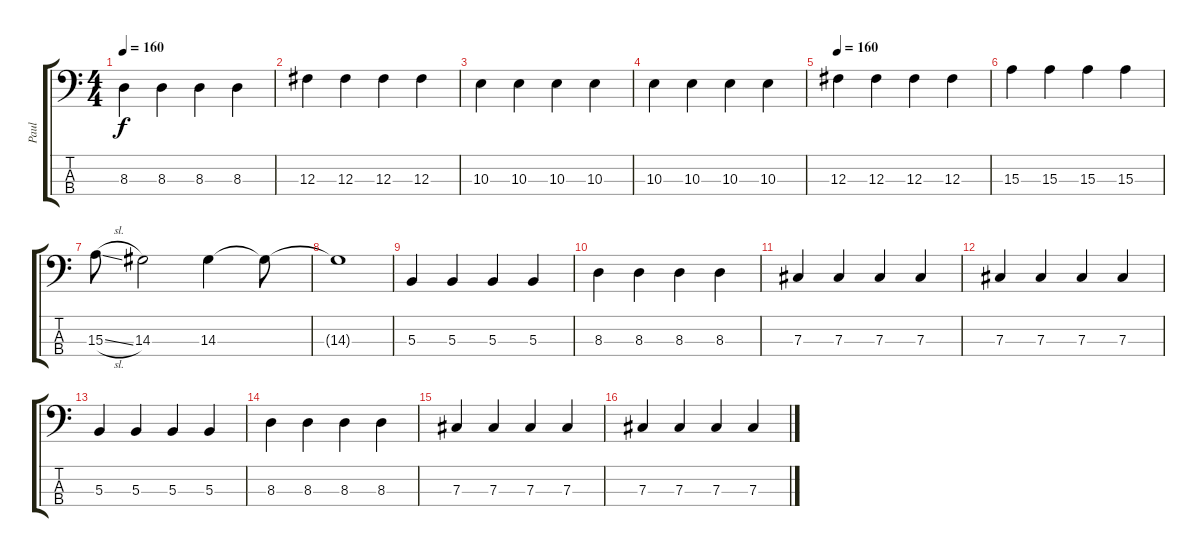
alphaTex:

\track ("Paul" "Paul") {instrument electricbasspick}
\staff {score tabs}
\tuning (E2 B1 Gb1 B0) {hide}
\ts (4 4)
\tempo 160
\clef f4
\ks c
8.3.4{dy f} 8.3.4 8.3.4 8.3.4 |
12.3.4 12.3.4 12.3.4 12.3.4 |
10.3.4 10.3.4 10.3.4 10.3.4 |
10.3.4 10.3.4 10.3.4 10.3.4 |
\tempo 160
12.3.4 12.3.4 12.3.4 12.3.4 |
15.3.4 15.3.4 15.3.4 15.3.4 |
15.3{sl}.8 14.3.2 14.3.4 14.3{t}.8 |
14.3{t}.1 |
5.3.4 5.3.4 5.3.4 5.3.4 |
8.3.4 8.3.4 8.3.4 8.3.4 |
7.3.4 7.3.4 7.3.4 7.3.4 |
7.3.4 7.3.4 7.3.4 7.3.4 |
5.3.4 5.3.4 5.3.4 5.3.4 |
8.3.4 8.3.4 8.3.4 8.3.4 |
7.3.4 7.3.4 7.3.4 7.3.4 |
7.3.4 7.3.4 7.3.4 7.3.4
